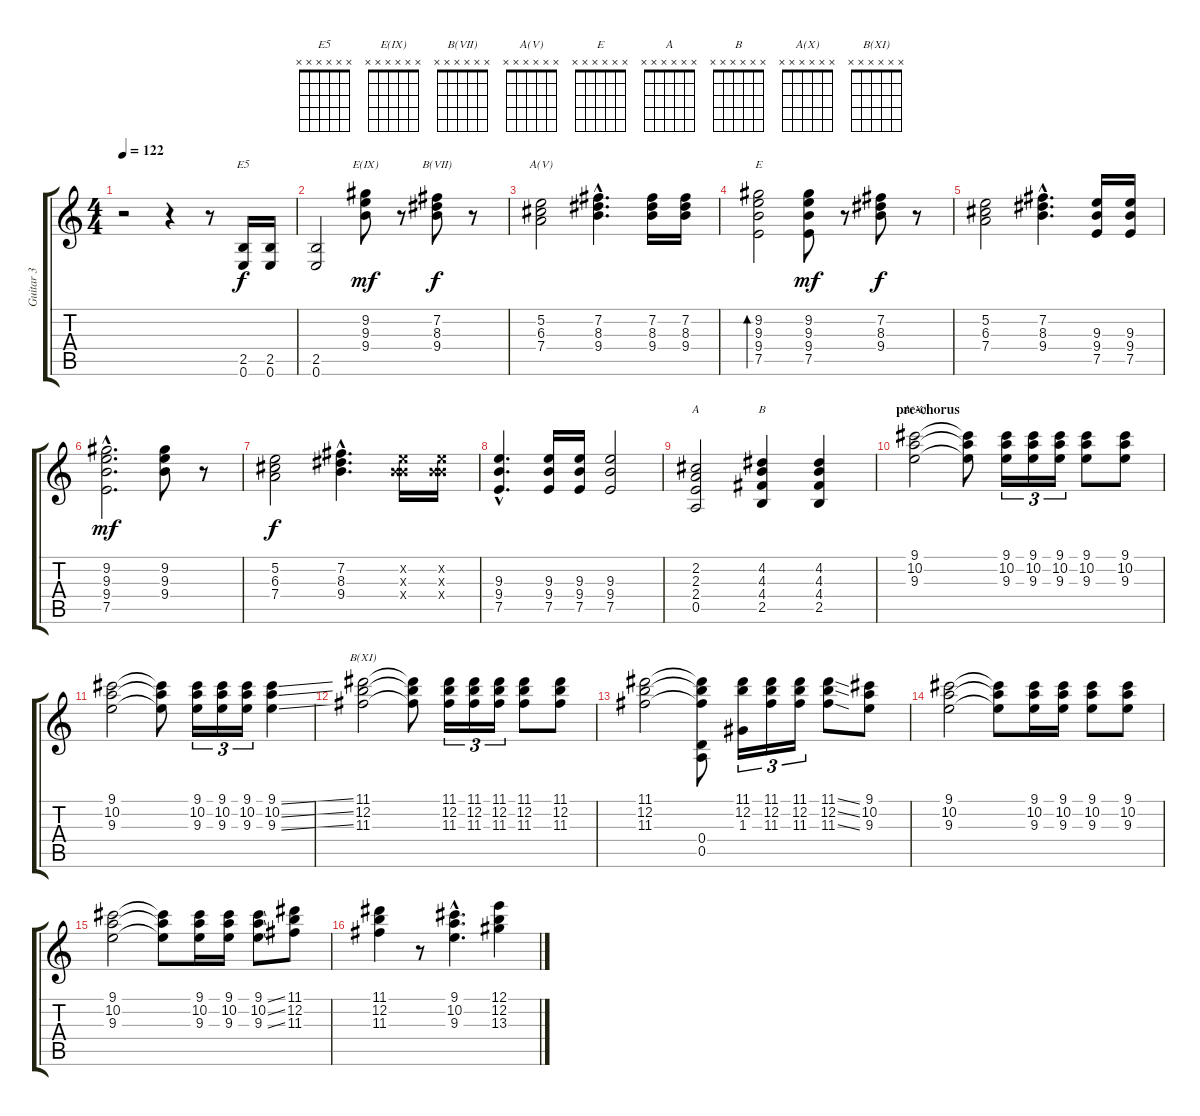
\track ("Guitar 3" "Guitar 3") {instrument electricguitarclean}
\staff {score tabs}
\tuning (E4 B3 G3 D3 A2 E2) {hide}
\chord ("E5" x x x x x x) {firstfret 0}
\chord ("E(IX)" x x x x x x) {firstfret 0}
\chord ("B(VII)" x x x x x x) {firstfret 0}
\chord ("A(V)" x x x x x x) {firstfret 0}
\chord ("E" x x x x x x) {firstfret 0}
\chord ("A" x x x x x x) {firstfret 0}
\chord ("B" x x x x x x) {firstfret 0}
\chord ("A(X)" x x x x x x) {firstfret 0}
\chord ("B(XI)" x x x x x x) {firstfret 0}
\ts (4 4)
\tempo 122
\clef g2
\ks c
r.2{dy f} r.4 r.8 (2.5 0.6).16{ch "E5"} (2.5 0.6).16 |
(2.5 0.6).2 (9.2 9.3 9.4).8{ch "E(IX)" dy mf} r.8 (7.2 8.3 9.4).8{ch "B(VII)" dy f} r.8 |
(5.2 6.3 7.4).2{ch "A(V)"} (7.2{hac} 8.3{hac} 9.4{hac}).4{d} (7.2 8.3 9.4).16 (7.2 8.3 9.4).16 |
(9.2 9.3 9.4 7.5).2{bd 240 ch "E"} (9.2 9.3 9.4 7.5).8{dy mf} r.8 (7.2 8.3 9.4).8{dy f} r.8 |
(5.2 6.3 7.4).2 (7.2{hac} 8.3{hac} 9.4{hac}).4{d} (9.3 9.4 7.5).16 (9.3 9.4 7.5).16 |
(9.2{hac} 9.3{hac} 9.4{hac} 7.5{hac}).2{d dy mf} (9.2 9.3 9.4).8 r.8 |
(5.2 6.3 7.4).2{dy f} (7.2{hac} 8.3{hac} 9.4{hac}).4{d} (0.2{x} 9.3{x} 9.4{x}).16 (0.2{x} 9.3{x} 9.4{x}).16 |
(9.3{hac} 9.4{hac} 7.5{hac}).4{d} (9.3 9.4 7.5).16 (9.3 9.4 7.5).16 (9.3 9.4 7.5).2 |
(2.2 2.3 2.4 0.5).2{ch "A"} (4.2 4.3 4.4 2.5).4{ch "B"} (4.2 4.3 4.4 2.5).4 |
\section ("" "pre-chorus")
(9.1 10.2 9.3).2{ch "A(X)"} (9.1{t} 10.2{t} 9.3{t}).8 (9.1 10.2 9.3).16{tu (3 2)} (9.1 10.2 9.3).16{tu (3 2)} (9.1 10.2 9.3).16{tu (3 2)} (9.1 10.2 9.3).8 (9.1 10.2 9.3).8 |
(9.1 10.2 9.3).2 (9.1{t} 10.2{t} 9.3{t}).8 (9.1 10.2 9.3).16{tu (3 2)} (9.1 10.2 9.3).16{tu (3 2)} (9.1 10.2 9.3).16{tu (3 2)} (9.1{ss} 10.2{ss} 9.3{ss}).4 |
(11.1 12.2 11.3).2{ch "B(XI)"} (11.1{t} 12.2{t} 11.3{t}).8 (11.1 12.2 11.3).16{tu (3 2)} (11.1 12.2 11.3).16{tu (3 2)} (11.1 12.2 11.3).16{tu (3 2)} (11.1 12.2 11.3).8 (11.1 12.2 11.3).8 |
(11.1 12.2 11.3).2 (11.1{t} 12.2{t} 11.3{t} 0.4 0.5).8 (11.1 12.2 1.3).16{tu (3 2)} (11.1 12.2 11.3).16{tu (3 2)} (11.1 12.2 11.3).16{tu (3 2)} (11.1{ss} 12.2{ss} 11.3{ss}).8 (9.1 10.2 9.3).8 |
(9.1 10.2 9.3).2 (9.1{t} 10.2{t} 9.3{t}).8 (9.1 10.2 9.3).16 (9.1 10.2 9.3).16 (9.1 10.2 9.3).8 (9.1 10.2 9.3).8 |
(9.1 10.2 9.3).2 (9.1{t} 10.2{t} 9.3{t}).8 (9.1 10.2 9.3).16 (9.1 10.2 9.3).16 (9.1{ss} 10.2{ss} 9.3{ss}).8 (11.1 12.2 11.3).8 |
(11.1 12.2 11.3).4 r.8 (9.1{hac} 10.2{hac} 9.3{hac}).4{d} (12.1 12.2 13.3).4
